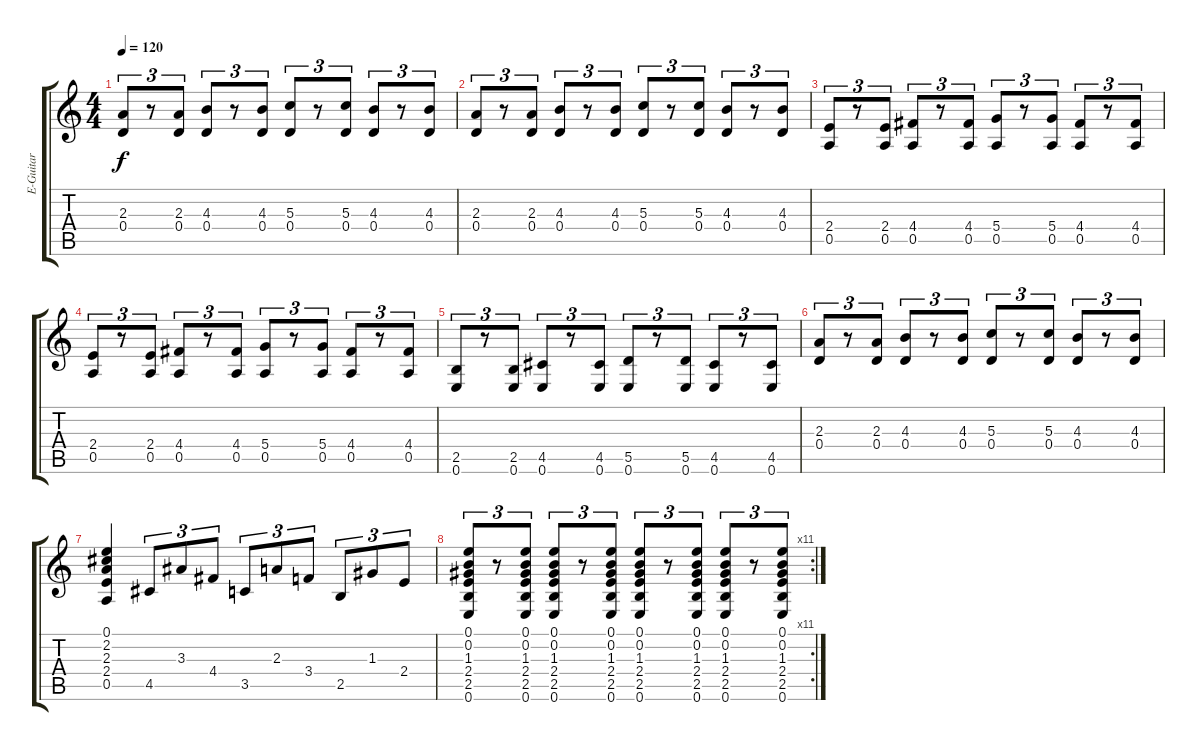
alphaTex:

\track ("E-Guitar" "E-Guitar") {instrument electricguitarmuted}
\staff {score tabs}
\tuning (E4 B3 G3 D3 A2 E2) {hide}
\ts (4 4)
\tempo 120
\clef g2
\ks c
(2.3 0.4).8{tu (3 2) dy f} r.8{tu (3 2)} (2.3 0.4).8{tu (3 2)} (4.3 0.4).8{tu (3 2)} r.8{tu (3 2)} (4.3 0.4).8{tu (3 2)} (5.3 0.4).8{tu (3 2)} r.8{tu (3 2)} (5.3 0.4).8{tu (3 2)} (4.3 0.4).8{tu (3 2)} r.8{tu (3 2)} (4.3 0.4).8{tu (3 2)} |
(2.3 0.4).8{tu (3 2)} r.8{tu (3 2)} (2.3 0.4).8{tu (3 2)} (4.3 0.4).8{tu (3 2)} r.8{tu (3 2)} (4.3 0.4).8{tu (3 2)} (5.3 0.4).8{tu (3 2)} r.8{tu (3 2)} (5.3 0.4).8{tu (3 2)} (4.3 0.4).8{tu (3 2)} r.8{tu (3 2)} (4.3 0.4).8{tu (3 2)} |
(2.4 0.5).8{tu (3 2)} r.8{tu (3 2)} (2.4 0.5).8{tu (3 2)} (4.4 0.5).8{tu (3 2)} r.8{tu (3 2)} (4.4 0.5).8{tu (3 2)} (5.4 0.5).8{tu (3 2)} r.8{tu (3 2)} (5.4 0.5).8{tu (3 2)} (4.4 0.5).8{tu (3 2)} r.8{tu (3 2)} (4.4 0.5).8{tu (3 2)} |
(2.4 0.5).8{tu (3 2)} r.8{tu (3 2)} (2.4 0.5).8{tu (3 2)} (4.4 0.5).8{tu (3 2)} r.8{tu (3 2)} (4.4 0.5).8{tu (3 2)} (5.4 0.5).8{tu (3 2)} r.8{tu (3 2)} (5.4 0.5).8{tu (3 2)} (4.4 0.5).8{tu (3 2)} r.8{tu (3 2)} (4.4 0.5).8{tu (3 2)} |
(2.5 0.6).8{tu (3 2)} r.8{tu (3 2)} (2.5 0.6).8{tu (3 2)} (4.5 0.6).8{tu (3 2)} r.8{tu (3 2)} (4.5 0.6).8{tu (3 2)} (5.5 0.6).8{tu (3 2)} r.8{tu (3 2)} (5.5 0.6).8{tu (3 2)} (4.5 0.6).8{tu (3 2)} r.8{tu (3 2)} (4.5 0.6).8{tu (3 2)} |
(2.3 0.4).8{tu (3 2)} r.8{tu (3 2)} (2.3 0.4).8{tu (3 2)} (4.3 0.4).8{tu (3 2)} r.8{tu (3 2)} (4.3 0.4).8{tu (3 2)} (5.3 0.4).8{tu (3 2)} r.8{tu (3 2)} (5.3 0.4).8{tu (3 2)} (4.3 0.4).8{tu (3 2)} r.8{tu (3 2)} (4.3 0.4).8{tu (3 2)} |
(0.1 2.2 2.3 2.4 0.5).4 4.5.8{tu (3 2)} 3.3.8{tu (3 2)} 4.4.8{tu (3 2)} 3.5.8{tu (3 2)} 2.3.8{tu (3 2)} 3.4.8{tu (3 2)} 2.5.8{tu (3 2)} 1.3.8{tu (3 2)} 2.4.8{tu (3 2)} |
\rc 11
(0.1 0.2 1.3 2.4 2.5 0.6).8{tu (3 2)} r.8{tu (3 2)} (0.1 0.2 1.3 2.4 2.5 0.6).8{tu (3 2)} (0.1 0.2 1.3 2.4 2.5 0.6).8{tu (3 2)} r.8{tu (3 2)} (0.1 0.2 1.3 2.4 2.5 0.6).8{tu (3 2)} (0.1 0.2 1.3 2.4 2.5 0.6).8{tu (3 2)} r.8{tu (3 2)} (0.1 0.2 1.3 2.4 2.5 0.6).8{tu (3 2)} (0.1 0.2 1.3 2.4 2.5 0.6).8{tu (3 2)} r.8{tu (3 2)} (0.1 0.2 1.3 2.4 2.5 0.6).8{tu (3 2)}
